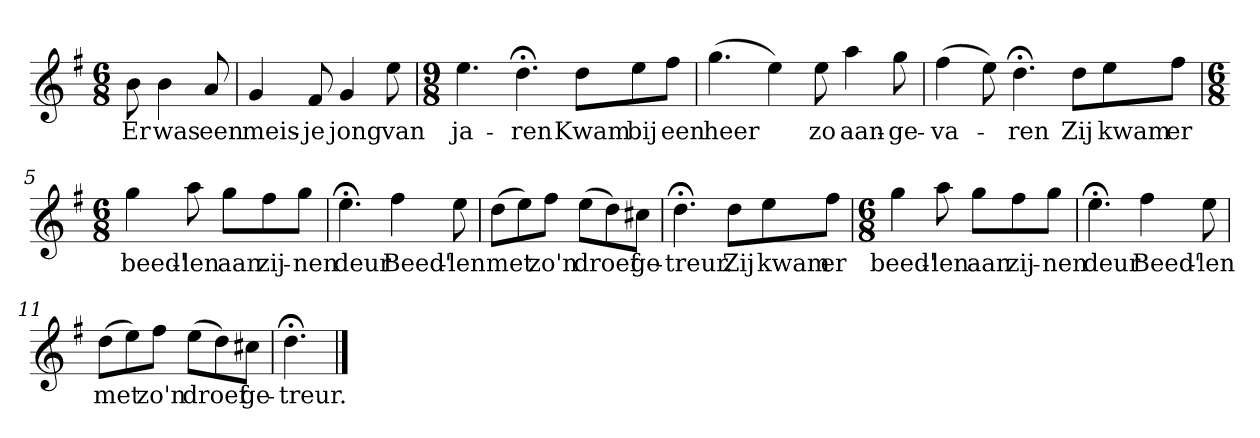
**kern	**text
*part1	*part1
*staff1	*staff1
*k[f#]	*
*G:	*
*M6/8	*
*MM120	*
=	=
8b	Er
4b	was
8a	een
=1	=1
4g	meis-
8f#	-je
4g	jong
8ee	van
=2	=2
*M9/8	*
4.ee	ja-
4.dd;<	-ren
8ddL	Kwam
8ee	bij
8ff#J	een
=3	=3
(4.gg	heer
4ee)	.
8ee	zo
4aa	aan-
8gg	-ge-
=4	=4
(4ff#	-va-
8ee)	.
4.dd;<	-ren
8ddL	Zij
8ee	kwam
8ff#J	er
=5	=5
*M6/8	*
4gg	beed'-
8aa	-len
8ggL	aan
8ff#	zij-
8ggJ	-nen
=6	=6
4.ee;<	deur
4ff#	Beed'-
8ee	-len
=7	=7
(8ddL	met
8ee)	.
8ff#J	zo'n
(8eeL	droef
8dd)	.
8cc#XJ	ge-
=8	=8
4.dd;<	-treur.
8ddL	Zij
8ee	kwam
8ff#J	er
=9	=9
*M6/8	*
4gg	beed'-
8aa	-len
8ggL	aan
8ff#	zij-
8ggJ	-nen
=10	=10
4.ee;<	deur
4ff#	Beed'-
8ee	-len
=11	=11
(8ddL	met
8ee)	.
8ff#J	zo'n
(8eeL	droef
8dd)	.
8cc#XJ	ge-
=12	=12
4.dd;<	-treur.
==	==
*-	*-
